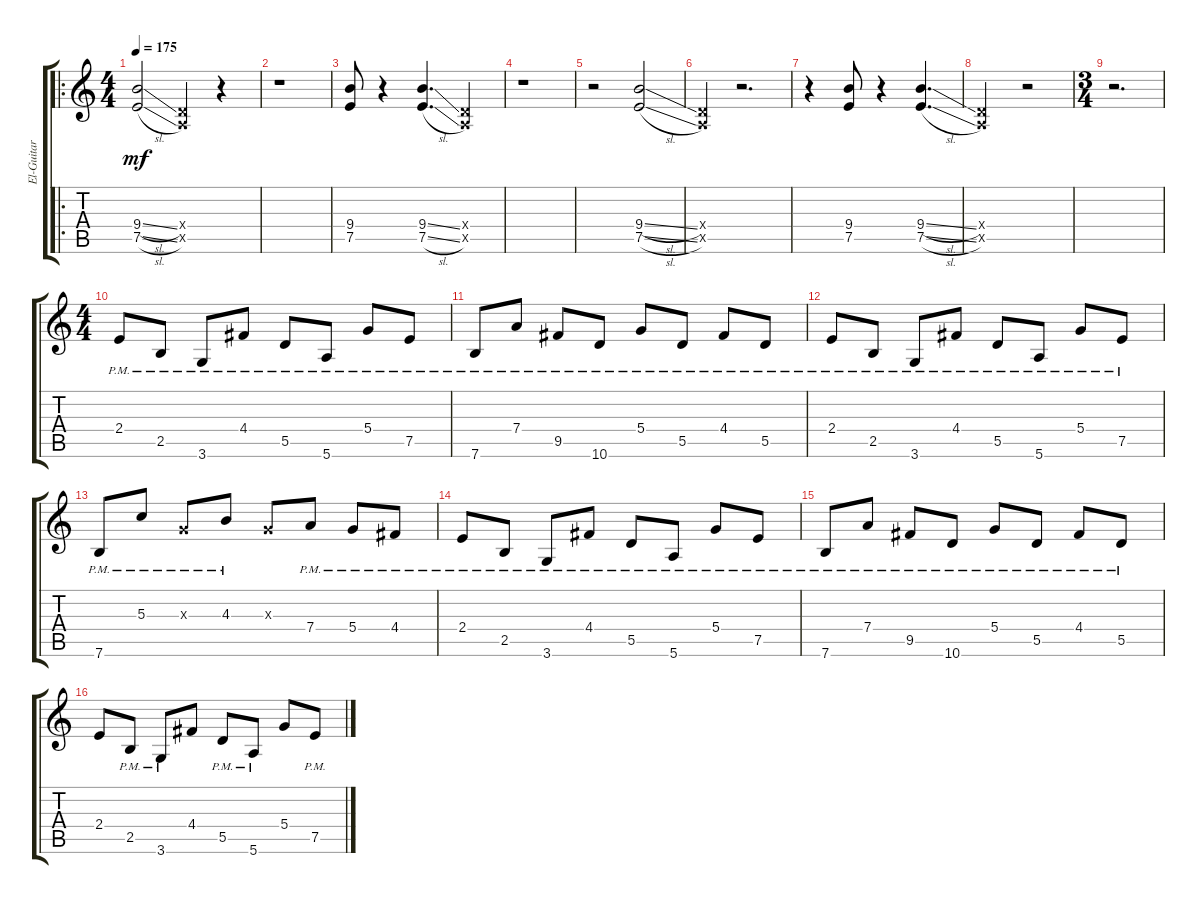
\track ("El-Guitar" "El-Guitar") {instrument acousticguitarsteel}
\staff {score tabs}
\tuning (E4 B3 G3 D3 A2 E2) {hide}
\ro
\ts (4 4)
\tempo 175
\clef g2
\ks c
(9.4{sl} 7.5{sl}).2{dy mf} (0.4{x} 0.5{x}).4 r.4 |
r.1 |
(9.4 7.5).8 r.4 (9.4{ss} 7.5{sl}).4{d} (0.4{x} 0.5{x}).4 |
r.1 |
r.2 (9.4{sl} 7.5{sl}).2 |
(0.4{x} 0.5{x}).4 r.2{d} |
r.4 (9.4 7.5).8 r.4 (9.4{sl} 7.5{sl}).4{d} |
(0.4{x} 0.5{x}).2 r.2 |
\ts (3 4)
r.2{d} |
\ts (4 4)
2.4{pm}.8 2.5{pm}.8 3.6{pm}.8 4.4{pm}.8 5.5{pm}.8 5.6{pm}.8 5.4{pm}.8 7.5{pm}.8 |
7.6{pm}.8 7.4{pm}.8 9.5{pm}.8 10.6{pm}.8 5.4{pm}.8 5.5{pm}.8 4.4{pm}.8 5.5{pm}.8 |
2.4{pm}.8 2.5{pm}.8 3.6{pm}.8 4.4{pm}.8 5.5{pm}.8 5.6{pm}.8 5.4{pm}.8 7.5{pm}.8 |
7.6{pm}.8 5.3{pm}.8 0.3{pm x}.8 4.3{pm}.8 0.3{x}.8 7.4{pm}.8 5.4{pm}.8 4.4{pm}.8 |
2.4{pm}.8 2.5{pm}.8 3.6{pm}.8 4.4{pm}.8 5.5{pm}.8 5.6{pm}.8 5.4{pm}.8 7.5{pm}.8 |
7.6{pm}.8 7.4{pm}.8 9.5{pm}.8 10.6{pm}.8 5.4{pm}.8 5.5{pm}.8 4.4{pm}.8 5.5{pm}.8 |
2.4.8 2.5{pm}.8 3.6{pm}.8 4.4.8 5.5{pm}.8 5.6{pm}.8 5.4.8 7.5{pm}.8
